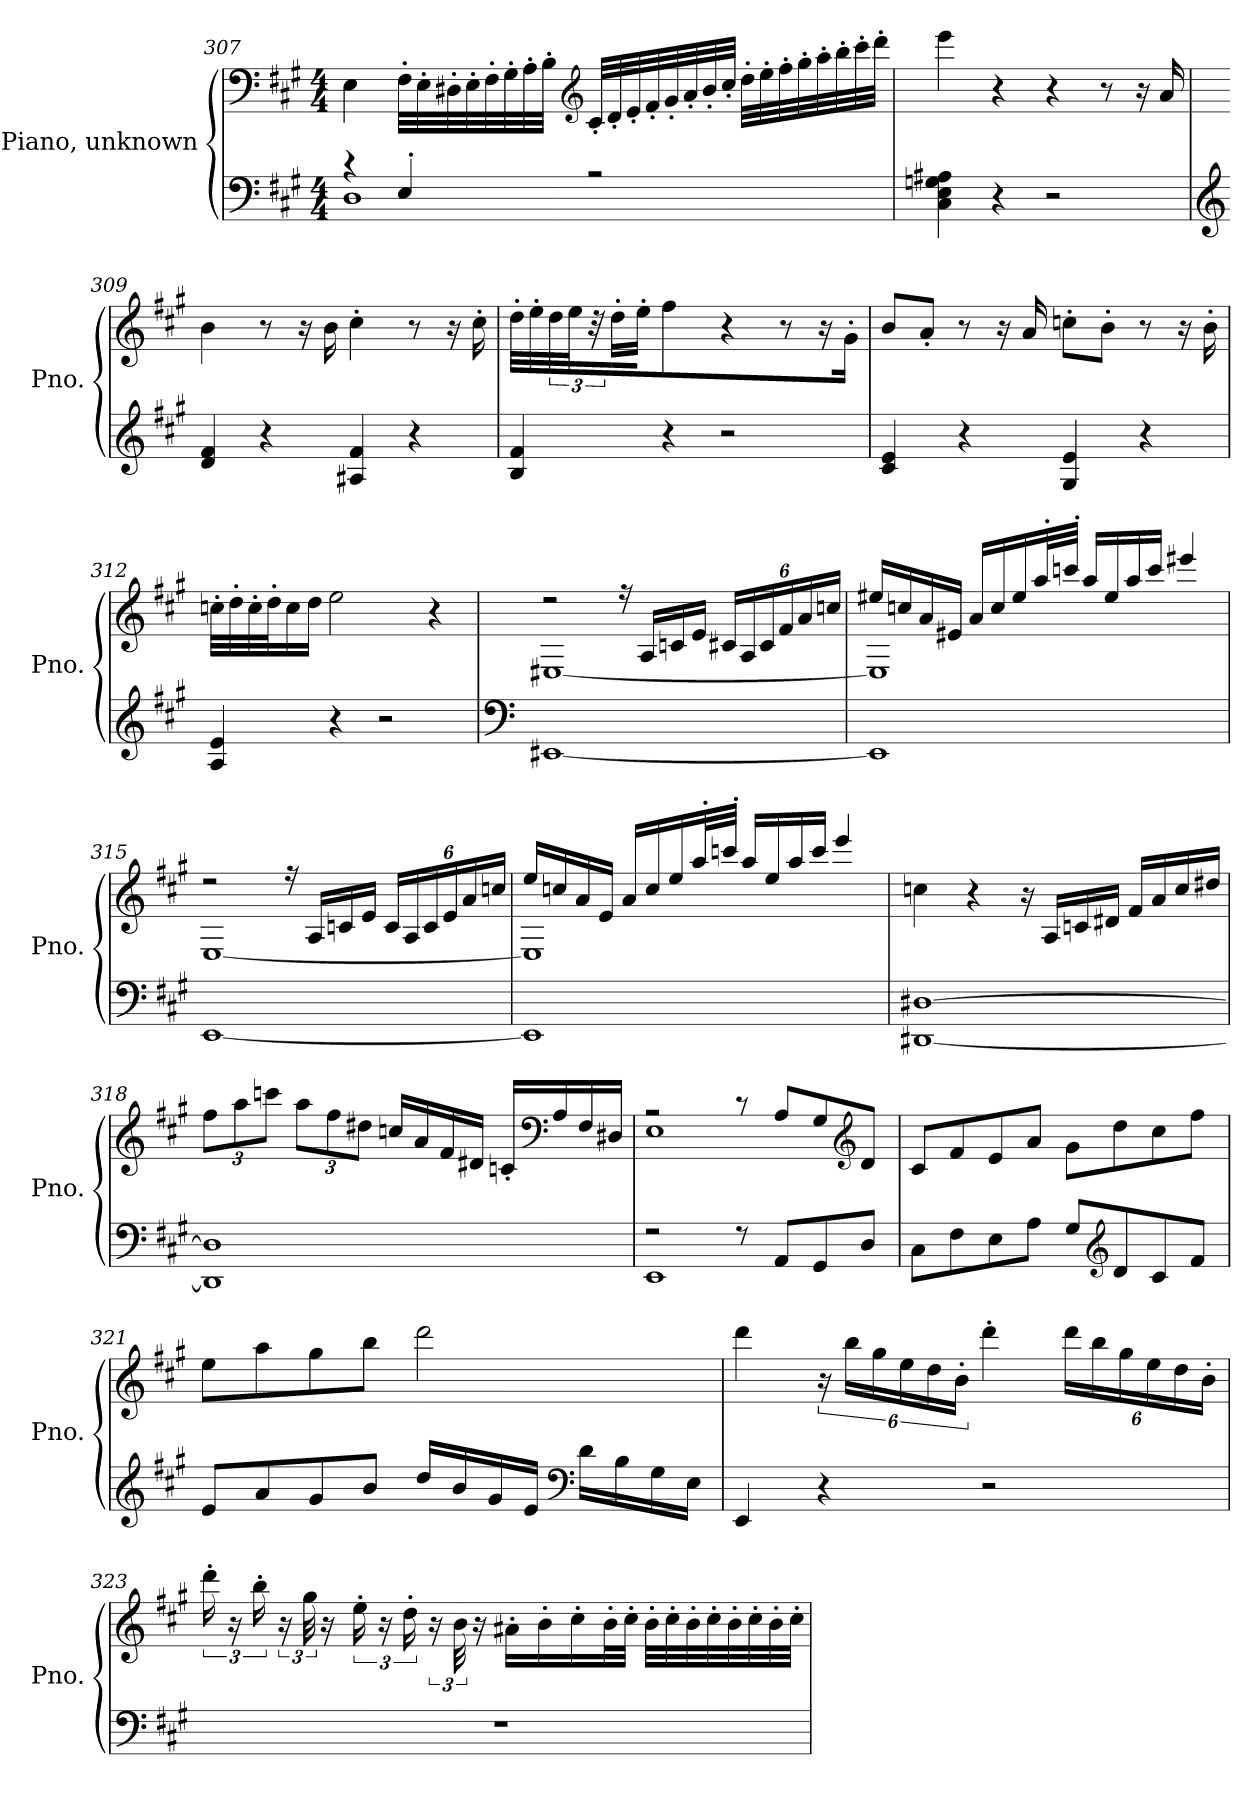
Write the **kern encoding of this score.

**kern	**kern
*part1	*part1
*staff2	*staff1
*I"Piano, unknown	*
*I'Pno.	*
*clefF4	*clefF4
*k[f#c#g#]	*k[f#c#g#]
*M4/4	*M4/4
=307	=307
*^	*
4r	1D	4E\
4E'/	.	32F#'\LLL
.	.	32E'\
.	.	32D#X'\
.	.	32E'\
.	.	32F#'\
.	.	32G#'\
.	.	32A'\
.	.	32B'\JJJ
*	*	*clefG2
2r	.	32c#'/LLL
.	.	32d'/
.	.	32e'/
.	.	32f#'/
.	.	32g#'/
.	.	32a'/
.	.	32b'/
.	.	32cc#'/JJJ
.	.	32dd'\LLL
.	.	32ee'\
.	.	32ff#'\
.	.	32gg#'\
.	.	32aa'\
.	.	32bb'\
.	.	32ccc#'\
.	.	32ddd'\JJJ
*v	*v	*
=308	=308
4C#\ 4E\ 4Gn\ 4A#X\	4eee\
4r	4r
2r	4r
.	8r
.	16r
.	16a/
!!LO:LB:g=z
=309	=309
*clefG2	*
4d/ 4f#/	4b\
4r	8r
.	16r
.	16b\
4A#X/ 4f#/	4cc#'\
4r	8r
.	16r
.	16cc#'\
=310	=310
4B/ 4f#/	32dd'\LLL
.	32ee'\
.	48dd\
.	48ee\JJJ
.	48r
.	16dd'\LL
.	16ee'\JJ
4r	4ff#\
2r	4r
.	8r
.	16r
.	16g#'/
=311	=311
4c#/ 4e/	8b/L
.	8a'/J
4r	8r
.	16r
.	16a/
4G#/ 4e/	8ccn'\L
.	8b'\J
4r	8r
.	16r
.	16b'\
=312	=312
4A/ 4e/	32ccn'\LLL
.	32dd'\
.	32cc'\
.	32dd'\J
.	16cc\
.	16dd\JJ
4r	2ee\
2r	.
.	4r
!!LO:LB:g=z
=313	=313
*clefF4	*
*	*^
[1EE#X	2r	[1E#X
.	16r	.
.	16A/LL	.
.	16cn/	.
.	16e/JJ	.
*	*Xbrackettup	*
.	24c#X/LL	.
.	24A/	.
.	24c#/	.
.	24f#/	.
.	24a/	.
.	24ccn/JJ	.
=314	=314	=314
1EE#]	16ee#X/LL	1E#]
.	16ccn/	.
.	16a/	.
.	16e#X/JJ	.
.	16a/LL	.
.	16cc/	.
.	16ee#/	.
.	32aa'/L	.
.	32cccn'/JJJ	.
.	16aa/LL	.
.	16ee#/	.
.	16aa/	.
.	16ccc/JJ	.
.	4eee#X/	.
!!LO:LB:g=z	!!
=315	=315	=315
[1EE	2r	[1E
.	16r	.
.	16A/LL	.
.	16cn/	.
.	16e/JJ	.
.	24c/LL	.
.	24A/	.
.	24c/	.
.	24e/	.
.	24a/	.
.	24ccn/JJ	.
=316	=316	=316
1EE]	16ee/LL	1E]
.	16ccn/	.
.	16a/	.
.	16e/JJ	.
.	16a/LL	.
.	16cc/	.
.	16ee/	.
.	32aa'/L	.
.	32cccn'/JJJ	.
.	16aa/LL	.
.	16ee/	.
.	16aa/	.
.	16ccc/JJ	.
.	4eee/	.
*	*v	*v
=317	=317
[1DD#X [1D#X	4ccn\
.	4r
.	16r
.	16A/LL
.	16cn/
.	16d#X/JJ
.	16f#/LL
.	16a/
.	16cc/
.	16dd#X/JJ
!!LO:LB:g=z
=318	=318
1DD#] 1D#]	12ff#\L
.	12aa\
.	12cccn\J
.	12aa\L
.	12ff#\
.	12dd#X\J
.	16ccn/LL
.	16a/
.	16f#/
.	16d#X/JJ
.	16cn'/LL
*	*clefF4
.	16A/
.	16F#/
.	16D#X/JJ
=319	=319
*^	*^
2r	1EE	2r	1E
8r	.	8r	.
8AA/L	.	8A/L	.
8GG#/	.	8G#/	.
*	*	*clefG2	*
8D/J	.	8d/J	.
*v	*v	*	*
*	*v	*v
=320	=320
8C#\L	8c#/L
8F#\	8f#/
8E\	8e/
8A\J	8a/J
8G#/L	8g#\L
*clefG2	*
8d/	8dd\
8c#/	8cc#\
8f#/J	8ff#\J
!!LO:PB:g=z
=321	=321
8e/L	8ee\L
8a/	8aa\
8g#/	8gg#\
8b/J	8bb\J
16dd/LL	2ddd\
16b/	.
16g#/	.
16e/JJ	.
*clefF4	*
16d\LL	.
16B\	.
16G#\	.
16E\JJ	.
=322	=322
4EE/	4ddd\
*	*brackettup
4r	24r
.	24bb\LL
.	24gg#\
*	*Xbrackettup
.	24ee\
.	24dd\
.	24b'\JJ
2r	4ddd'\
.	24ddd\LL
.	24bb\
.	24gg#\
.	24ee\
.	24dd\
.	24b'\JJ
!!LO:LB:g=z
=323	=323
*	*brackettup
1r	24ddd'\
.	24r
.	24bb'\
.	24r
.	48gg#\
.	16r
.	24ee'\
.	24r
.	24dd'\
.	24r
.	48b\
.	16r
.	16a#X'\LL
.	16b'\
.	16cc#'\
.	32b'\L
.	32cc#'\JJJ
.	32b'\LLL
.	32cc#'\
.	32b'\
.	32cc#'\
.	32b'\
.	32cc#'\
.	32b'\
.	32cc#'\JJJ
=	=
*-	*-
